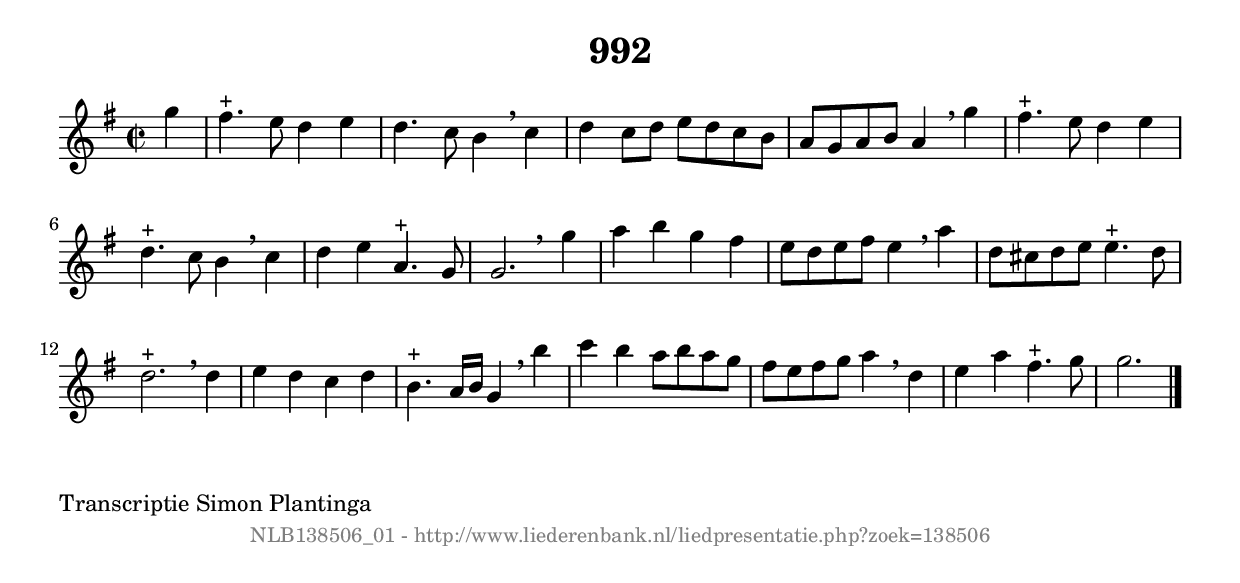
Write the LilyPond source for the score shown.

%
% produced by wce2krn 1.64 (7 June 2014)
%
\version"2.16"
#(append! paper-alist '(("long" . (cons (* 210 mm) (* 2000 mm)))))
#(set-default-paper-size "long")
sb = {\breathe}
mBreak = {\breathe }
bBreak = {\breathe }
x = {\once\override NoteHead #'style = #'cross }
gl=\glissando
itime={\override Staff.TimeSignature #'stencil = ##f }
ficta = {\once\set suggestAccidentals = ##t}
fine = {\once\override Score.RehearsalMark #'self-alignment-X = #1 \mark \markup {\italic{Fine}}}
dc = {\once\override Score.RehearsalMark #'self-alignment-X = #1 \mark \markup {\italic{D.C.}}}
dcf = {\once\override Score.RehearsalMark #'self-alignment-X = #1 \mark \markup {\italic{D.C. al Fine}}}
dcc = {\once\override Score.RehearsalMark #'self-alignment-X = #1 \mark \markup {\italic{D.C. al Coda}}}
ds = {\once\override Score.RehearsalMark #'self-alignment-X = #1 \mark \markup {\italic{D.S.}}}
dsf = {\once\override Score.RehearsalMark #'self-alignment-X = #1 \mark \markup {\italic{D.S. al Fine}}}
dsc = {\once\override Score.RehearsalMark #'self-alignment-X = #1 \mark \markup {\italic{D.S. al Coda}}}
pv = {\set Score.repeatCommands = #'((volta "1"))}
sv = {\set Score.repeatCommands = #'((volta "2"))}
tv = {\set Score.repeatCommands = #'((volta "3"))}
qv = {\set Score.repeatCommands = #'((volta "4"))}
xv = {\set Score.repeatCommands = #'((volta #f))}
\header{ tagline = ""
title = "992"
}
\score {{
\key g \major
\relative g'
{
\set melismaBusyProperties = #'()
\partial 32*8
\time 2/2
\tempo 4=120
\override Score.MetronomeMark #'transparent = ##t
\override Score.RehearsalMark #'break-visibility = #(vector #t #t #f)
g'4 | fis4.^"+" e8 d4 e4 | d4. c8 b4 \sb c4 | d4 c8 d8 e8 d8 c8 b8 | a8 g8 a8 b8 a4 \mBreak
g'4 | fis4.^"+" e8 d4 e4 | d4.^"+" c8 b4 \sb c4 | d4 e4 a,4.^"+" g8 | g2. \bar ":|:" \bBreak
g'4 | a4 b4 g4 fis4 | e8 d8 e8 fis8 e4 \sb a4 | d,8 cis8 d8 e8 e4.^"+" d8 | d2.^"+" \mBreak
d4 | e4 d4 c4 d4 | b4.^"+" a16 b16 g4 \sb b'4 | c4 b4 a8 b8 a8 g8 | fis8 e8 fis8 g8 a4 \sb d,4 | e4 a4 fis4.^"+" g8 | g2. \bar "|."
 }}
 \midi { }
 \layout {
            indent = 0.0\cm
}
}
\markup { \wordwrap-string #" 
Transcriptie Simon Plantinga
"}
\markup { \vspace #0 } \markup { \with-color #grey \fill-line { \center-column { \smaller "NLB138506_01 - http://www.liederenbank.nl/liedpresentatie.php?zoek=138506" } } }
